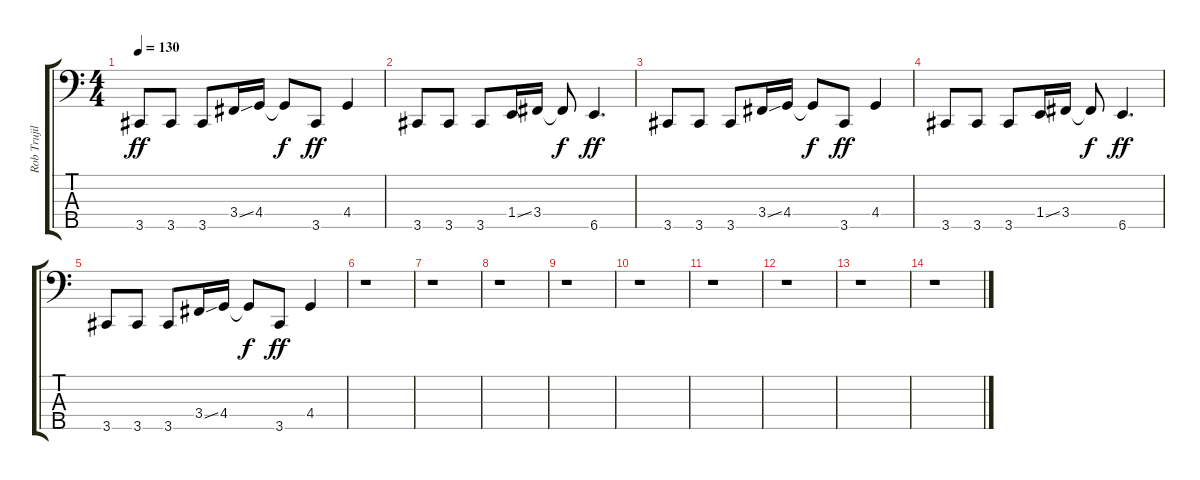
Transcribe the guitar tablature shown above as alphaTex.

\track ("Rob Trujillo" "Rob Trujil") {instrument electricbasspick}
\staff {score tabs}
\tuning (Gb2 Db2 Ab1 Eb1 Bb0) {hide}
\ts (4 4)
\tempo 130
\clef f4
\ks c
3.5.8{dy ff} 3.5.8 3.5.8 3.4{ss}.16 4.4.16 4.4{t}.8{dy f} 3.5.8{dy ff} 4.4.4 |
3.5.8 3.5.8 3.5.8 1.4{ss}.16 3.4.16 3.4{t}.8{dy f} 6.5.4{d dy ff} |
3.5.8 3.5.8 3.5.8 3.4{ss}.16 4.4.16 4.4{t}.8{dy f} 3.5.8{dy ff} 4.4.4 |
3.5.8 3.5.8 3.5.8 1.4{ss}.16 3.4.16 3.4{t}.8{dy f} 6.5.4{d dy ff} |
3.5.8 3.5.8 3.5.8 3.4{ss}.16 4.4.16 4.4{t}.8{dy f} 3.5.8{dy ff} 4.4.4 |
r.1 |
r.1 |
r.1 |
r.1 |
r.1 |
r.1 |
r.1 |
r.1 |
r.1
